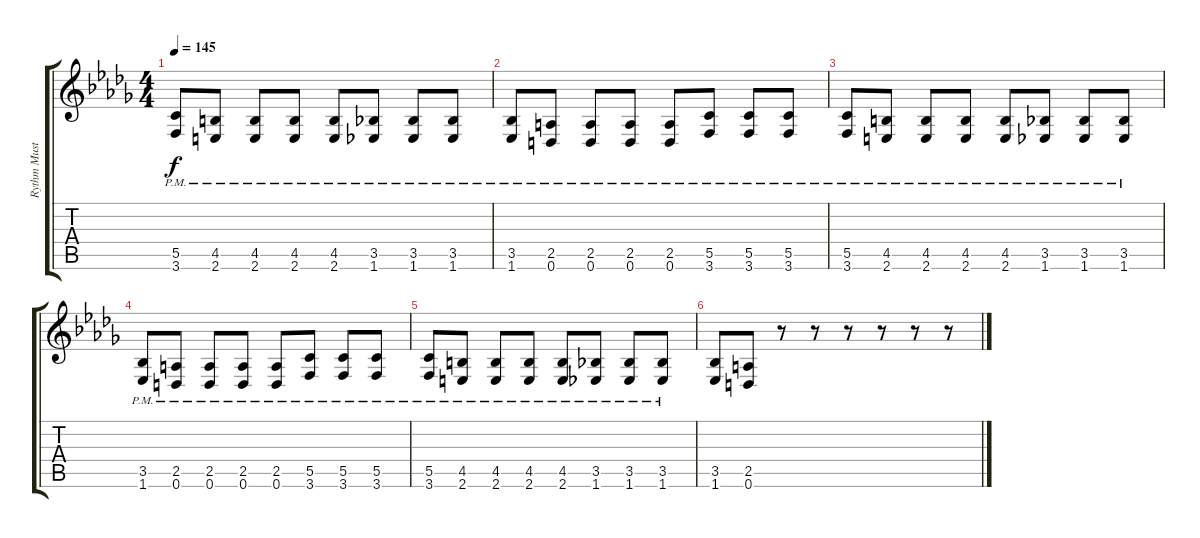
\track ("Rythm Mustaine" "Rythm Must") {instrument distortionguitar}
\staff {score tabs}
\tuning (D4 A3 F3 C3 G2 D2) {hide}
\ts (4 4)
\tempo 145
\clef g2
\ks db
(5.5{pm} 3.6{pm}).8{dy f} (4.5{pm} 2.6{pm}).8 (4.5{pm} 2.6{pm}).8 (4.5{pm} 2.6{pm}).8 (4.5{pm} 2.6{pm}).8 (3.5{pm} 1.6{pm}).8 (3.5{pm} 1.6{pm}).8 (3.5{pm} 1.6{pm}).8 |
(3.5{pm} 1.6{pm}).8 (2.5{pm} 0.6{pm}).8 (2.5{pm} 0.6{pm}).8 (2.5{pm} 0.6{pm}).8 (2.5{pm} 0.6{pm}).8 (5.5{pm} 3.6{pm}).8 (5.5{pm} 3.6{pm}).8 (5.5{pm} 3.6{pm}).8 |
(5.5{pm} 3.6{pm}).8 (4.5{pm} 2.6{pm}).8 (4.5{pm} 2.6{pm}).8 (4.5{pm} 2.6{pm}).8 (4.5{pm} 2.6{pm}).8 (3.5{pm} 1.6{pm}).8 (3.5{pm} 1.6{pm}).8 (3.5{pm} 1.6{pm}).8 |
(3.5{pm} 1.6{pm}).8 (2.5{pm} 0.6{pm}).8 (2.5{pm} 0.6{pm}).8 (2.5{pm} 0.6{pm}).8 (2.5{pm} 0.6{pm}).8 (5.5{pm} 3.6{pm}).8 (5.5{pm} 3.6{pm}).8 (5.5{pm} 3.6{pm}).8 |
(5.5{pm} 3.6{pm}).8 (4.5{pm} 2.6{pm}).8 (4.5{pm} 2.6{pm}).8 (4.5{pm} 2.6{pm}).8 (4.5{pm} 2.6{pm}).8 (3.5{pm} 1.6{pm}).8 (3.5{pm} 1.6{pm}).8 (3.5{pm} 1.6{pm}).8 |
(3.5 1.6).8 (2.5 0.6).8 r.8 r.8 r.8 r.8 r.8 r.8
